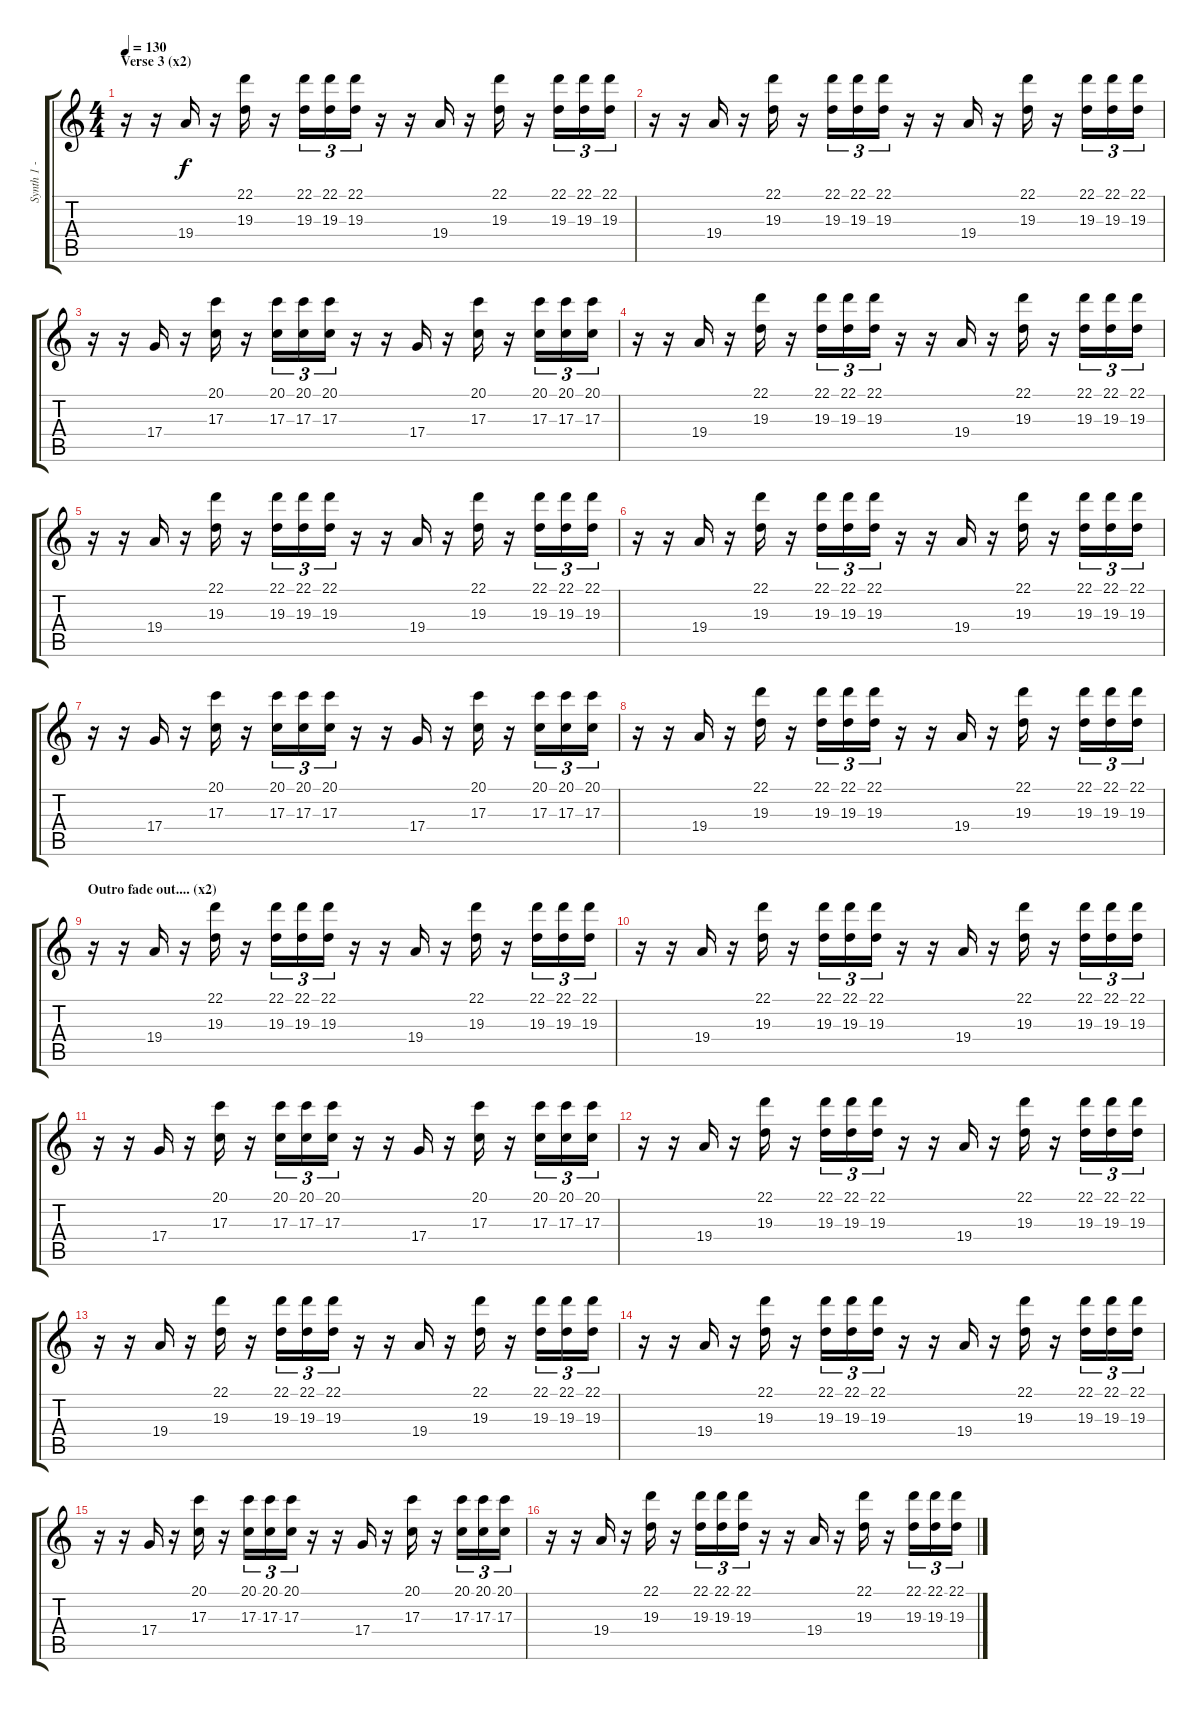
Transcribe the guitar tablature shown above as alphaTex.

\track ("Synth 1 - high pitched pulsing rythm" "Synth 1 - ") {instrument lead1square}
\staff {score tabs}
\tuning (E4 B3 G3 D3 A2 E2) {hide}
\ts (4 4)
\section ("" "Verse 3 (x2)")
\tempo 130
\clef g2
\ks c
r.16{dy f} r.16 19.4.16 r.16 (22.1 19.3).16 r.16 (22.1 19.3).16{tu (3 2)} (22.1 19.3).16{tu (3 2)} (22.1 19.3).16{tu (3 2)} r.16 r.16 19.4.16 r.16 (22.1 19.3).16 r.16 (22.1 19.3).16{tu (3 2)} (22.1 19.3).16{tu (3 2)} (22.1 19.3).16{tu (3 2)} |
r.16 r.16 19.4.16 r.16 (22.1 19.3).16 r.16 (22.1 19.3).16{tu (3 2)} (22.1 19.3).16{tu (3 2)} (22.1 19.3).16{tu (3 2)} r.16 r.16 19.4.16 r.16 (22.1 19.3).16 r.16 (22.1 19.3).16{tu (3 2)} (22.1 19.3).16{tu (3 2)} (22.1 19.3).16{tu (3 2)} |
r.16 r.16 17.4.16 r.16 (20.1 17.3).16 r.16 (20.1 17.3).16{tu (3 2)} (20.1 17.3).16{tu (3 2)} (20.1 17.3).16{tu (3 2)} r.16 r.16 17.4.16 r.16 (20.1 17.3).16 r.16 (20.1 17.3).16{tu (3 2)} (20.1 17.3).16{tu (3 2)} (20.1 17.3).16{tu (3 2)} |
r.16 r.16 19.4.16 r.16 (22.1 19.3).16 r.16 (22.1 19.3).16{tu (3 2)} (22.1 19.3).16{tu (3 2)} (22.1 19.3).16{tu (3 2)} r.16 r.16 19.4.16 r.16 (22.1 19.3).16 r.16 (22.1 19.3).16{tu (3 2)} (22.1 19.3).16{tu (3 2)} (22.1 19.3).16{tu (3 2)} |
r.16 r.16 19.4.16 r.16 (22.1 19.3).16 r.16 (22.1 19.3).16{tu (3 2)} (22.1 19.3).16{tu (3 2)} (22.1 19.3).16{tu (3 2)} r.16 r.16 19.4.16 r.16 (22.1 19.3).16 r.16 (22.1 19.3).16{tu (3 2)} (22.1 19.3).16{tu (3 2)} (22.1 19.3).16{tu (3 2)} |
r.16 r.16 19.4.16 r.16 (22.1 19.3).16 r.16 (22.1 19.3).16{tu (3 2)} (22.1 19.3).16{tu (3 2)} (22.1 19.3).16{tu (3 2)} r.16 r.16 19.4.16 r.16 (22.1 19.3).16 r.16 (22.1 19.3).16{tu (3 2)} (22.1 19.3).16{tu (3 2)} (22.1 19.3).16{tu (3 2)} |
r.16 r.16 17.4.16 r.16 (20.1 17.3).16 r.16 (20.1 17.3).16{tu (3 2)} (20.1 17.3).16{tu (3 2)} (20.1 17.3).16{tu (3 2)} r.16 r.16 17.4.16 r.16 (20.1 17.3).16 r.16 (20.1 17.3).16{tu (3 2)} (20.1 17.3).16{tu (3 2)} (20.1 17.3).16{tu (3 2)} |
r.16 r.16 19.4.16 r.16 (22.1 19.3).16 r.16 (22.1 19.3).16{tu (3 2)} (22.1 19.3).16{tu (3 2)} (22.1 19.3).16{tu (3 2)} r.16 r.16 19.4.16 r.16 (22.1 19.3).16 r.16 (22.1 19.3).16{tu (3 2)} (22.1 19.3).16{tu (3 2)} (22.1 19.3).16{tu (3 2)} |
\section ("" "Outro fade out.... (x2)")
r.16 r.16 19.4.16 r.16 (22.1 19.3).16 r.16 (22.1 19.3).16{tu (3 2)} (22.1 19.3).16{tu (3 2)} (22.1 19.3).16{tu (3 2)} r.16 r.16 19.4.16 r.16 (22.1 19.3).16 r.16 (22.1 19.3).16{tu (3 2)} (22.1 19.3).16{tu (3 2)} (22.1 19.3).16{tu (3 2)} |
r.16 r.16 19.4.16 r.16 (22.1 19.3).16 r.16 (22.1 19.3).16{tu (3 2)} (22.1 19.3).16{tu (3 2)} (22.1 19.3).16{tu (3 2)} r.16 r.16 19.4.16 r.16 (22.1 19.3).16 r.16 (22.1 19.3).16{tu (3 2)} (22.1 19.3).16{tu (3 2)} (22.1 19.3).16{tu (3 2)} |
r.16 r.16 17.4.16 r.16 (20.1 17.3).16 r.16 (20.1 17.3).16{tu (3 2)} (20.1 17.3).16{tu (3 2)} (20.1 17.3).16{tu (3 2)} r.16 r.16 17.4.16 r.16 (20.1 17.3).16 r.16 (20.1 17.3).16{tu (3 2)} (20.1 17.3).16{tu (3 2)} (20.1 17.3).16{tu (3 2)} |
r.16 r.16 19.4.16 r.16 (22.1 19.3).16 r.16 (22.1 19.3).16{tu (3 2)} (22.1 19.3).16{tu (3 2)} (22.1 19.3).16{tu (3 2)} r.16 r.16 19.4.16 r.16 (22.1 19.3).16 r.16 (22.1 19.3).16{tu (3 2)} (22.1 19.3).16{tu (3 2)} (22.1 19.3).16{tu (3 2)} |
r.16 r.16 19.4.16 r.16 (22.1 19.3).16 r.16 (22.1 19.3).16{tu (3 2)} (22.1 19.3).16{tu (3 2)} (22.1 19.3).16{tu (3 2)} r.16 r.16 19.4.16 r.16 (22.1 19.3).16 r.16 (22.1 19.3).16{tu (3 2)} (22.1 19.3).16{tu (3 2)} (22.1 19.3).16{tu (3 2)} |
r.16 r.16 19.4.16 r.16 (22.1 19.3).16 r.16 (22.1 19.3).16{tu (3 2)} (22.1 19.3).16{tu (3 2)} (22.1 19.3).16{tu (3 2)} r.16 r.16 19.4.16 r.16 (22.1 19.3).16 r.16 (22.1 19.3).16{tu (3 2)} (22.1 19.3).16{tu (3 2)} (22.1 19.3).16{tu (3 2)} |
r.16 r.16 17.4.16 r.16 (20.1 17.3).16 r.16 (20.1 17.3).16{tu (3 2)} (20.1 17.3).16{tu (3 2)} (20.1 17.3).16{tu (3 2)} r.16 r.16 17.4.16 r.16 (20.1 17.3).16 r.16 (20.1 17.3).16{tu (3 2)} (20.1 17.3).16{tu (3 2)} (20.1 17.3).16{tu (3 2)} |
r.16 r.16 19.4.16 r.16 (22.1 19.3).16 r.16 (22.1 19.3).16{tu (3 2)} (22.1 19.3).16{tu (3 2)} (22.1 19.3).16{tu (3 2)} r.16 r.16 19.4.16 r.16 (22.1 19.3).16 r.16 (22.1 19.3).16{tu (3 2)} (22.1 19.3).16{tu (3 2)} (22.1 19.3).16{tu (3 2)}
